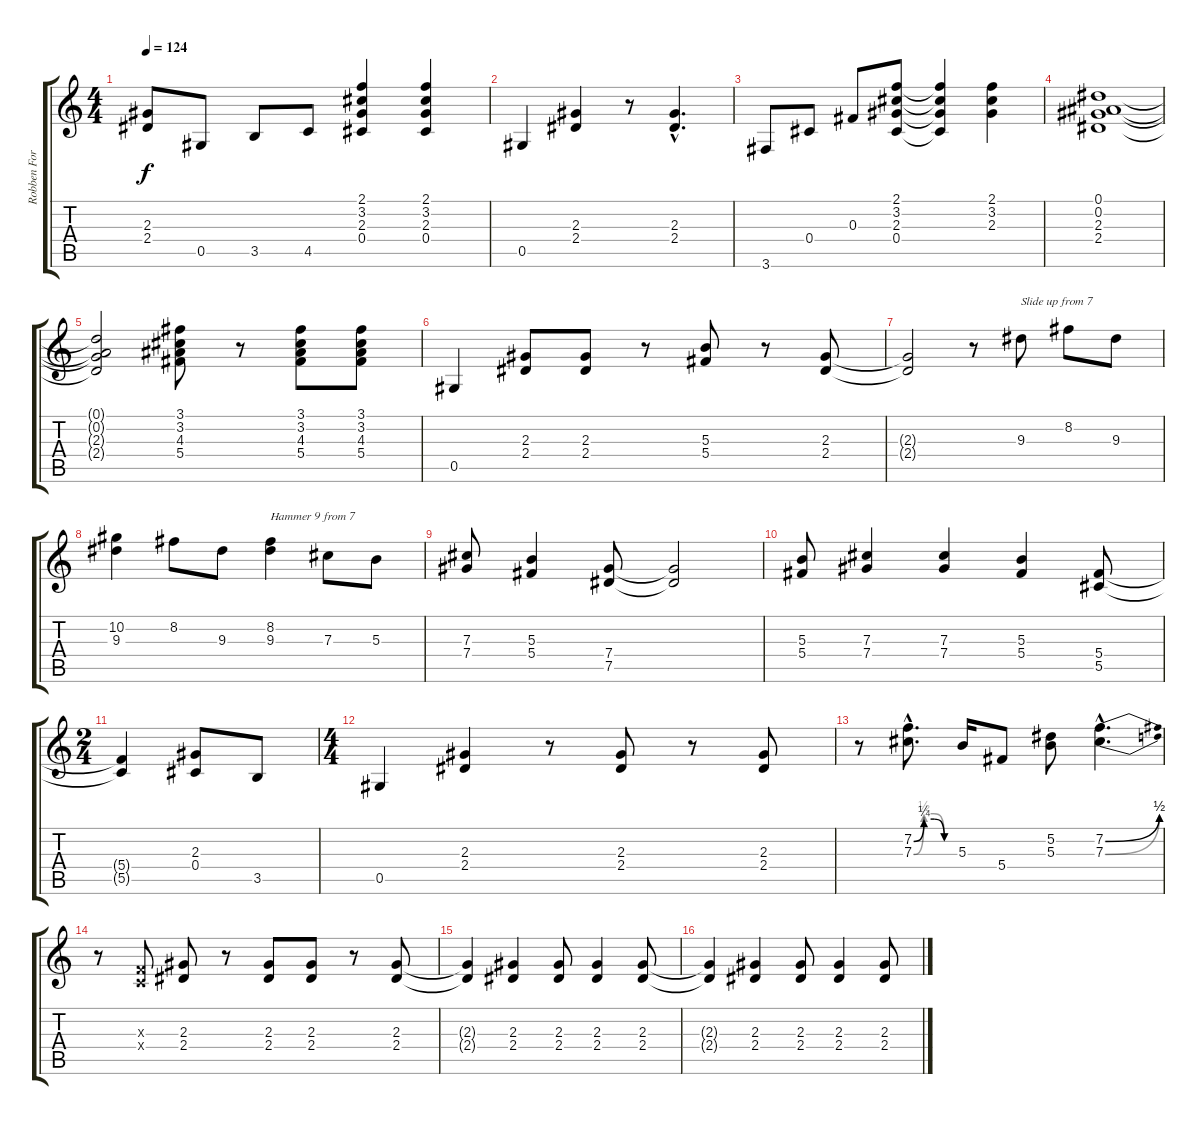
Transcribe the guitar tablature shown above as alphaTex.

\track ("Robben Ford" "Robben For") {instrument overdrivenguitar}
\staff {score tabs}
\tuning (Eb4 Bb3 Gb3 Db3 Ab2 Eb2) {hide}
\ts (4 4)
\tempo 124
\clef g2
\ks c
(2.3{t} 2.4{t}).8{dy f} 0.5.8 3.5.8 4.5.8 (2.1 3.2 2.3 0.4).4 (2.1 3.2 2.3 0.4).4 |
0.5.4 (2.3 2.4).4 r.8 (2.3{hac} 2.4{hac}).4{d} |
3.6.8 0.4.8 0.3.8 (2.1 3.2 2.3 0.4).8 (2.1{t} 3.2{t} 2.3{t} 0.4{t}).4 (2.1 3.2 2.3).4 |
(0.1 0.2 2.3 2.4).1 |
(0.1{t} 0.2{t} 2.3{t} 2.4{t}).2 (3.1 3.2 4.3 5.4).8 r.8 (3.1 3.2 4.3 5.4).8 (3.1 3.2 4.3 5.4).8 |
0.5.4 (2.3 2.4).8 (2.3 2.4).8 r.8 (5.3 5.4).8 r.8 (2.3 2.4).8 |
(2.3{t} 2.4{t}).2 r.8 9.3.8{txt "Slide up from 7"} 8.2.8 9.3.8 |
(10.2 9.3).4 8.2.8 9.3.8 (8.2 9.3).4{txt "Hammer 9 from 7"} 7.3.8 5.3.8 |
(7.3 7.4).8 (5.3 5.4).4 (7.4 7.5).8 (7.4{t} 7.5{t}).2 |
(5.3 5.4).8 (7.3 7.4).4 (7.3 7.4).4 (5.3 5.4).4 (5.4 5.5).8 |
\ts (2 4)
(5.4{t} 5.5{t}).4 (2.3 0.4).8 3.5.8 |
\ts (4 4)
0.5.4 (2.3 2.4).4 r.8 (2.3 2.4).8 r.8 (2.3 2.4).8 |
r.8 (7.2{be (custom 0 0 15 1 30 1 45 0 60 0) hac} 7.3{be (custom 0 0 15 2 30 2 45 0 60 0) hac}).8{d} 5.3.16 5.4.8 (5.2 5.3).8 (7.2{be (bend 0 0 60 2) hac} 7.3{be (bend 0 0 60 2) hac}).4{d} |
r.8 (-1.3{x} -1.4{x}).8 (2.3 2.4).8 r.8 (2.3 2.4).8 (2.3 2.4).8 r.8 (2.3 2.4).8 |
(2.3{t} 2.4{t}).4 (2.3 2.4).4 (2.3 2.4).8 (2.3 2.4).4 (2.3 2.4).8 |
(2.3{t} 2.4{t}).4 (2.3 2.4).4 (2.3 2.4).8 (2.3 2.4).4 (2.3 2.4).8
